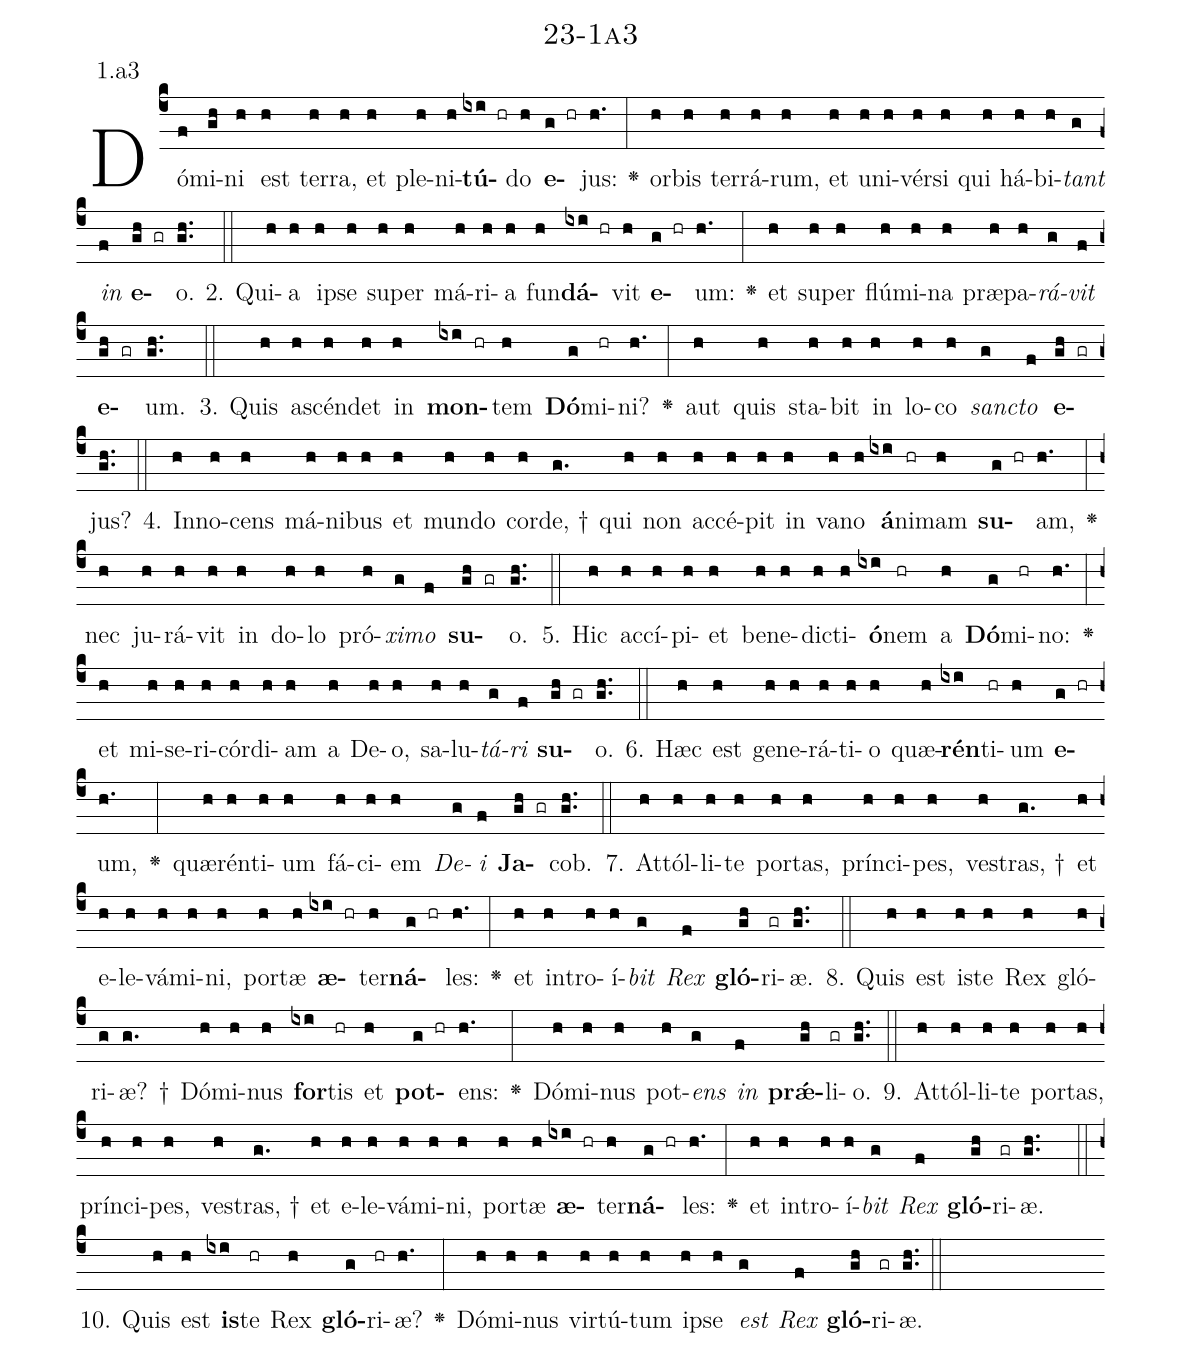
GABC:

name: 23-1a3;
annotation: 1.a3;
%%
(c4)Dó(f)mi(gh)ni(h) est(h) ter(h)ra,(h) et(h) ple(h)ni(h)<b>tú</b>(ixi hr)do(h) <b>e</b>(g hr)jus:(h.) <v>\greheightstar</v>(:) or(h)bis(h) ter(h)rá(h)rum,(h) et(h) u(h)ni(h)vér(h)si(h) qui(h) há(h)bi(h)<i>tant</i>(g) <i>in</i>(f) <b>e</b>(gh gr)o.(gh..) (::)
2. Qui(h)a(h) ip(h)se(h) su(h)per(h) má(h)ri(h)a(h) fun(h)<b>dá</b>(ixi hr)vit(h) <b>e</b>(g hr)um:(h.) <v>\greheightstar</v>(:) et(h) su(h)per(h) flú(h)mi(h)na(h) præ(h)pa(h)<i>rá</i>(g)<i>vit</i>(f) <b>e</b>(gh gr)um.(gh..) (::)
3. Quis(h) a(h)scén(h)det(h) in(h) <b>mon</b>(ixi hr)tem(h) <b>Dó</b>(g)mi(hr)ni?(h.) <v>\greheightstar</v>(:) aut(h) quis(h) sta(h)bit(h) in(h) lo(h)co(h) <i>sanc</i>(g)<i>to</i>(f) <b>e</b>(gh gr)jus?(gh..) (::)
4. In(h)no(h)cens(h) má(h)ni(h)bus(h) et(h) mun(h)do(h) cor(h)de, †(g.) qui(h) non(h) ac(h)cé(h)pit(h) in(h) va(h)no(h) <b>á</b>(ixi)ni(hr)mam(h) <b>su</b>(g hr)am,(h.) <v>\greheightstar</v>(:) nec(h) ju(h)rá(h)vit(h) in(h) do(h)lo(h) pró(h)<i>xi</i>(g)<i>mo</i>(f) <b>su</b>(gh gr)o.(gh..) (::)
5. Hic(h) ac(h)cí(h)pi(h)et(h) be(h)ne(h)dic(h)ti(h)<b>ó</b>(ixi)nem(hr) a(h) <b>Dó</b>(g)mi(hr)no:(h.) <v>\greheightstar</v>(:) et(h) mi(h)se(h)ri(h)cór(h)di(h)am(h) a(h) De(h)o,(h) sa(h)lu(h)<i>tá</i>(g)<i>ri</i>(f) <b>su</b>(gh gr)o.(gh..) (::)
6. Hæc(h) est(h) ge(h)ne(h)rá(h)ti(h)o(h) quæ(h)<b>rén</b>(ixi)ti(hr)um(h) <b>e</b>(g hr)um,(h.) <v>\greheightstar</v>(:) quæ(h)rén(h)ti(h)um(h) fá(h)ci(h)em(h) <i>De</i>(g)<i>i</i>(f) <b>Ja</b>(gh gr)cob.(gh..) (::)
7. At(h)tól(h)li(h)te(h) por(h)tas,(h) prín(h)ci(h)pes,(h) ves(h)tras, †(g.) et(h) e(h)le(h)vá(h)mi(h)ni,(h) por(h)tæ(h) <b>æ</b>(ixi hr)ter(h)<b>ná</b>(g hr)les:(h.) <v>\greheightstar</v>(:) et(h) in(h)tro(h)í(h)<i>bit</i>(g) <i>Rex</i>(f) <b>gló</b>(gh)ri(gr)æ.(gh..) (::)
8. Quis(h) est(h) is(h)te(h) Rex(h) gló(h)ri(g)æ? †(g.) Dó(h)mi(h)nus(h) <b>for</b>(ixi)tis(hr) et(h) <b>pot</b>(g hr)ens:(h.) <v>\greheightstar</v>(:) Dó(h)mi(h)nus(h) pot(h)<i>ens</i>(g) <i>in</i>(f) <b>prǽ</b>(gh)li(gr)o.(gh..) (::)
9. At(h)tól(h)li(h)te(h) por(h)tas,(h) prín(h)ci(h)pes,(h) ves(h)tras, †(g.) et(h) e(h)le(h)vá(h)mi(h)ni,(h) por(h)tæ(h) <b>æ</b>(ixi hr)ter(h)<b>ná</b>(g hr)les:(h.) <v>\greheightstar</v>(:) et(h) in(h)tro(h)í(h)<i>bit</i>(g) <i>Rex</i>(f) <b>gló</b>(gh)ri(gr)æ.(gh..) (::)
10. Quis(h) est(h) <b>is</b>(ixi)te(hr) Rex(h) <b>gló</b>(g)ri(hr)æ?(h.) <v>\greheightstar</v>(:) Dó(h)mi(h)nus(h) vir(h)tú(h)tum(h) ip(h)se(h) <i>est</i>(g) <i>Rex</i>(f) <b>gló</b>(gh)ri(gr)æ.(gh..) (::)
